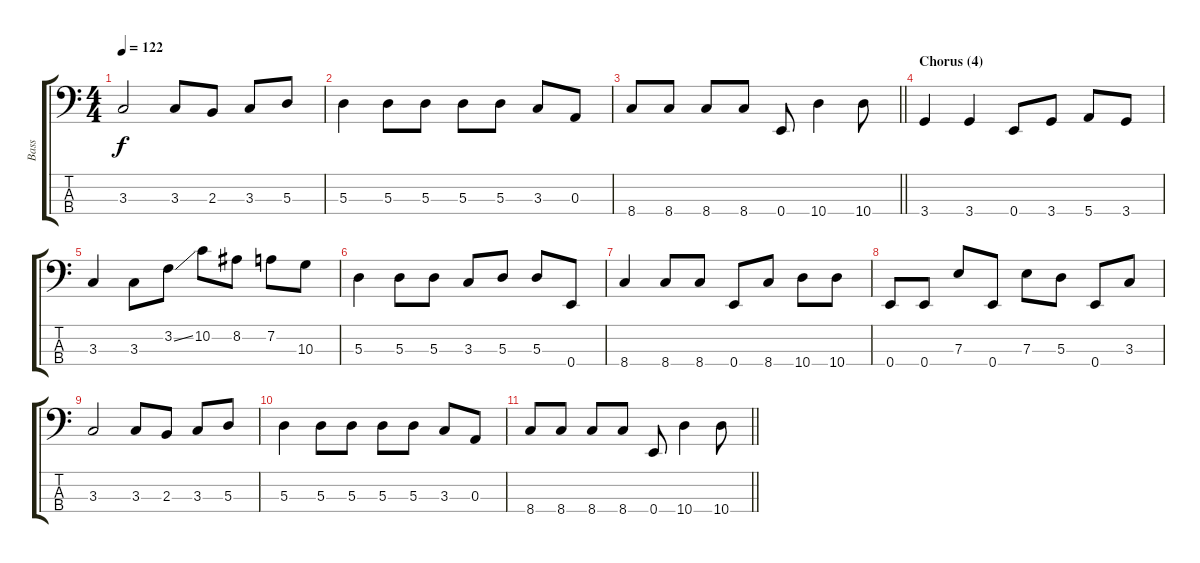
\track ("Bass" "Bass") {instrument electricbasspick}
\staff {score tabs}
\tuning (G2 D2 A1 E1) {hide}
\ts (4 4)
\tempo 122
\clef f4
\ks c
3.3.2{dy f} 3.3.8 2.3.8 3.3.8 5.3.8 |
5.3.4 5.3.8 5.3.8 5.3.8 5.3.8 3.3.8 0.3.8 |
\barLineRight lightlight
8.4.8 8.4.8 8.4.8 8.4.8 0.4.8 10.4.4 10.4.8 |
\section ("" "Chorus (4)")
3.4.4 3.4.4 0.4.8 3.4.8 5.4.8 3.4.8 |
3.3.4 3.3.8 3.2{ss}.8 10.2.8 8.2.8 7.2.8 10.3.8 |
5.3.4 5.3.8 5.3.8 3.3.8 5.3.8 5.3.8 0.4.8 |
8.4.4{volume 0} 8.4.8 8.4.8 0.4.8 8.4.8 10.4.8 10.4.8 |
0.4.8 0.4.8 7.3.8 0.4.8 7.3.8 5.3.8 0.4.8 3.3.8 |
3.3.2 3.3.8 2.3.8 3.3.8 5.3.8 |
5.3.4 5.3.8 5.3.8 5.3.8 5.3.8 3.3.8 0.3.8 |
\barLineRight lightlight
8.4.8 8.4.8 8.4.8 8.4.8 0.4.8 10.4.4 10.4.8
